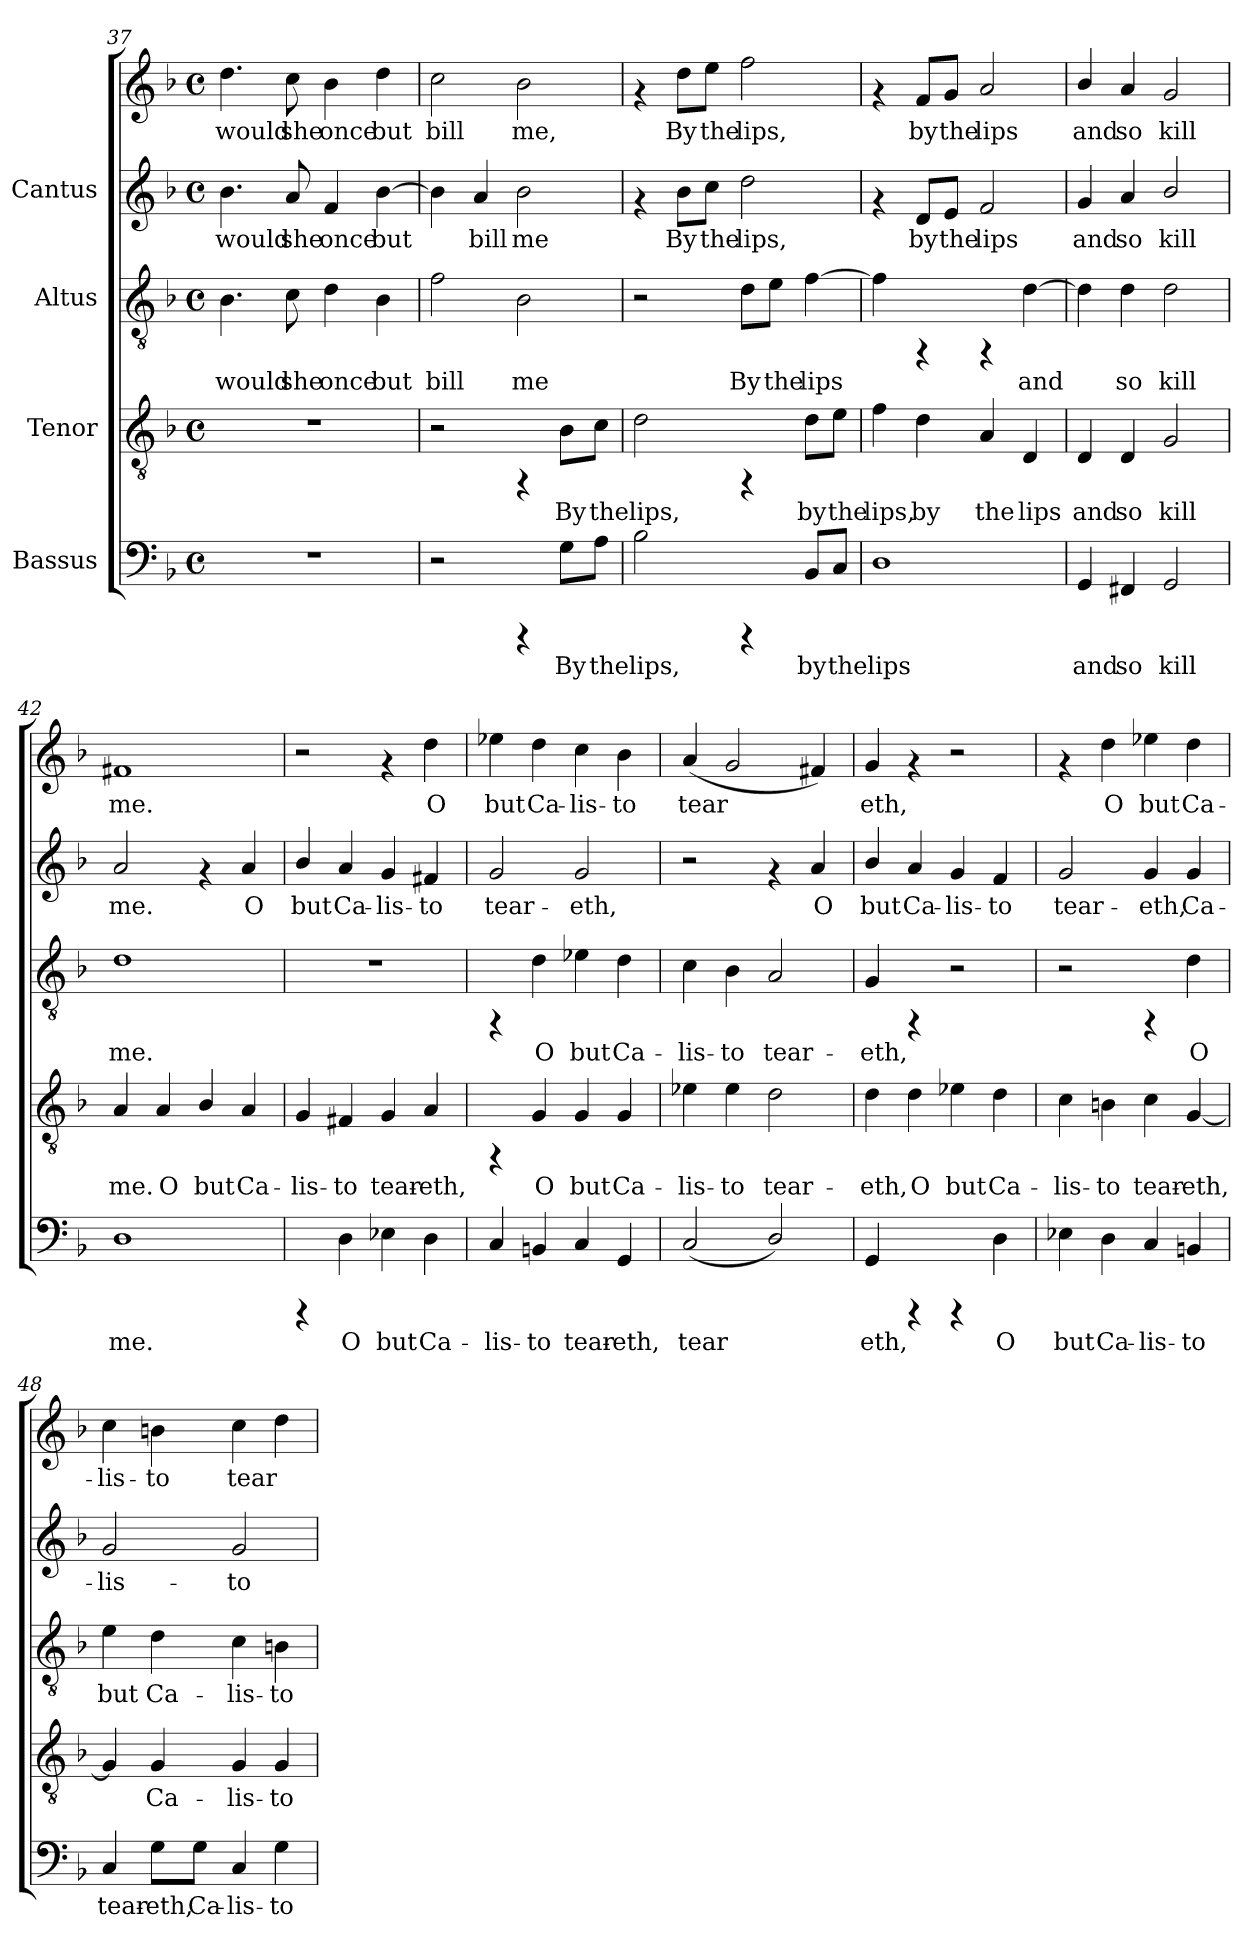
**kern	**text	**kern	**text	**kern	**text	**kern	**text	**kern	**text
*part4	*part4	*part3	*part3	*part2	*part2	*part1	*part1	*part1	*part1
*staff5	*staff5	*staff4	*staff4	*staff3	*staff3	*staff2	*staff2	*staff1	*staff1
*I"Bassus	*	*I"Tenor	*	*I"Altus	*	*I"Cantus	*	*	*
*clefF4	*	*clefGv2	*	*clefGv2	*	*clefG2	*	*clefG2	*
*k[b-]	*	*k[b-]	*	*k[b-]	*	*k[b-]	*	*k[b-]	*
*F:	*	*F:	*	*F:	*	*F:	*	*F:	*
*M4/4	*	*M4/4	*	*M4/4	*	*M4/4	*	*M4/4	*
*met(c)	*	*met(c)	*	*met(c)	*	*met(c)	*	*met(c)	*
=37	=37	=37	=37	=37	=37	=37	=37	=37	=37
!	!	!	!	!	!LO:LY:b:cj	!	!LO:LY:b:cj	!	!LO:LY:b:cj
1r	.	1r	.	4.B-\	would	4.b-\	would	4.dd\	would
!	!	!	!	!	!LO:LY:b:cj	!	!LO:LY:b:cj	!	!LO:LY:b:cj
.	.	.	.	8c\	she	8a/	she	8cc\	she
!	!	!	!	!	!LO:LY:b:cj	!	!LO:LY:b:cj	!	!LO:LY:b:cj
.	.	.	.	4d\	once	4f/	once	4b-\	once
!	!	!	!	!	!LO:LY:b:cj	!	!LO:LY:b:cj	!	!LO:LY:b:cj
.	.	.	.	4B-\	but	[>4b-\	but	4dd\	but
=38	=38	=38	=38	=38	=38	=38	=38	=38	=38
!	!	!	!	!	!LO:LY:b:cj	!	!LO:LY:b:cj	!	!LO:LY:b:cj
2r	.	2r	.	2f\	bill	4b-\]	.	2cc\	bill
!	!	!	!	!	!	!	!LO:LY:b:cj	!	!
.	.	.	.	.	.	4a/	bill	.	.
!	!	!	!	!	!LO:LY:b:cj	!	!LO:LY:b:cj	!	!LO:LY:b:cj
4rCCC	.	4rFF	.	2B-\	me	2b-\	me	2b-\	me,
!	!LO:LY:b:cj	!	!LO:LY:b:cj	!	!	!	!	!	!
8G\L	By	8B-\L	By	.	.	.	.	.	.
!	!LO:LY:b:cj	!	!LO:LY:b:cj	!	!	!	!	!	!
8A\J	the	8c\J	the	.	.	.	.	.	.
!!LO:PB:g=z
=39	=39	=39	=39	=39	=39	=39	=39	=39	=39
!	!LO:LY:b:cj	!	!LO:LY:b:cj	!	!	!	!	!	!
2B-\	lips,	2d\	lips,	2r	.	4rf	.	4rf	.
!	!	!	!	!	!	!	!LO:LY:b:cj	!	!LO:LY:b:cj
.	.	.	.	.	.	8b-\L	By	8dd\L	By
!	!	!	!	!	!	!	!LO:LY:b:cj	!	!LO:LY:b:cj
.	.	.	.	.	.	8cc\J	the	8ee\J	the
!	!	!	!	!	!LO:LY:b:cj	!	!LO:LY:b:cj	!	!LO:LY:b:cj
4rCCC	.	4rFF	.	8d\L	By	2dd\	lips,	2ff\	lips,
!	!	!	!	!	!LO:LY:b:cj	!	!	!	!
.	.	.	.	8e\J	the	.	.	.	.
!	!LO:LY:b:cj	!	!LO:LY:b:cj	!	!LO:LY:b:cj	!	!	!	!
8BB-/L	by	8d\L	by	[>4f\	lips	.	.	.	.
!	!LO:LY:b:cj	!	!LO:LY:b:cj	!	!	!	!	!	!
8C/J	the	8e\J	the	.	.	.	.	.	.
=40	=40	=40	=40	=40	=40	=40	=40	=40	=40
!	!LO:LY:b:cj	!	!LO:LY:b:cj	!	!LO:LY:b:cj	!	!	!	!
1D	lips	4f\	lips,	4f\]	.	4rf	.	4rf	.
!	!	!	!LO:LY:b:cj	!	!	!	!LO:LY:b:cj	!	!LO:LY:b:cj
.	.	4d\	by	4rFF	.	8d/L	by	8f/L	by
!	!	!	!	!	!	!	!LO:LY:b:cj	!	!LO:LY:b:cj
.	.	.	.	.	.	8e/J	the	8g/J	the
!	!	!	!LO:LY:b:cj	!	!	!	!LO:LY:b:cj	!	!LO:LY:b:cj
.	.	4A/	the	4rFF	.	2f/	lips	2a/	lips
!	!	!	!LO:LY:b:cj	!	!LO:LY:b:cj	!	!	!	!
.	.	4D/	lips	[>4d\	and	.	.	.	.
=41	=41	=41	=41	=41	=41	=41	=41	=41	=41
!	!LO:LY:b:cj	!	!LO:LY:b:cj	!	!LO:LY:b:cj	!	!LO:LY:b:cj	!	!LO:LY:b:cj
4GG/	and	4D/	and	4d\]	.	4g/	and	4b-/	and
!	!LO:LY:b:cj	!	!LO:LY:b:cj	!	!LO:LY:b:cj	!	!LO:LY:b:cj	!	!LO:LY:b:cj
4FF#X/	so	4D/	so	4d\	so	4a/	so	4a/	so
!	!LO:LY:b:cj	!	!LO:LY:b:cj	!	!LO:LY:b:cj	!	!LO:LY:b:cj	!	!LO:LY:b:cj
2GG/	kill	2G/	kill	2d\	kill	2b-/	kill	2g/	kill
=42	=42	=42	=42	=42	=42	=42	=42	=42	=42
!	!LO:LY:b:cj	!	!LO:LY:b:cj	!	!LO:LY:b:cj	!	!LO:LY:b:cj	!	!LO:LY:b:cj
1D	me.	4A/	me.	1d	me.	2a/	me.	1f#X	me.
!	!	!	!LO:LY:b:cj	!	!	!	!	!	!
.	.	4A/	O	.	.	.	.	.	.
!	!	!	!LO:LY:b:cj	!	!	!	!	!	!
.	.	4B-/	but	.	.	4rf	.	.	.
!	!	!	!LO:LY:b:cj	!	!	!	!LO:LY:b:cj	!	!
.	.	4A/	Ca-	.	.	4a/	O	.	.
!!LO:LB:g=z
=43	=43	=43	=43	=43	=43	=43	=43	=43	=43
!	!	!	!LO:LY:b:cj	!	!	!	!LO:LY:b:cj	!	!
4rCCC	.	4G/	-lis-	1r	.	4b-/	but	2r	.
!	!LO:LY:b:cj	!	!LO:LY:b:cj	!	!	!	!LO:LY:b:cj	!	!
4D\	O	4F#X/	-to	.	.	4a/	Ca-	.	.
!	!LO:LY:b:cj	!	!LO:LY:b:cj	!	!	!	!LO:LY:b:cj	!	!
4E-X\	but	4G/	tear-	.	.	4g/	-lis-	4rf	.
!	!LO:LY:b:cj	!	!LO:LY:b:cj	!	!	!	!LO:LY:b:cj	!	!LO:LY:b:cj
4D\	Ca-	4A/	-eth,	.	.	4f#X/	-to	4dd\	O
=44	=44	=44	=44	=44	=44	=44	=44	=44	=44
!	!LO:LY:b:cj	!	!	!	!	!	!LO:LY:b:cj	!	!LO:LY:b:cj
4C/	-lis-	4rFF	.	4rFF	.	2g/	tear-	4ee-X\	but
!	!LO:LY:b:cj	!	!LO:LY:b:cj	!	!LO:LY:b:cj	!	!	!	!LO:LY:b:cj
4BBn/	-to	4G/	O	4d\	O	.	.	4dd\	Ca-
!	!LO:LY:b:cj	!	!LO:LY:b:cj	!	!LO:LY:b:cj	!	!LO:LY:b:cj	!	!LO:LY:b:cj
4C/	tear-	4G/	but	4e-X\	but	2g/	-eth,	4cc\	-lis-
!	!LO:LY:b:cj	!	!LO:LY:b:cj	!	!LO:LY:b:cj	!	!	!	!LO:LY:b:cj
4GG/	-eth,	4G/	Ca-	4d\	Ca-	.	.	4b-\	-to
=45	=45	=45	=45	=45	=45	=45	=45	=45	=45
!	!LO:LY:b:cj	!	!LO:LY:b:cj	!	!LO:LY:b:cj	!	!	!	!LO:LY:b:cj
(<2C/	tear-	4e-X\	-lis-	4c\	-lis-	2r	.	(<4a/	tear-
!	!	!	!LO:LY:b:cj	!	!LO:LY:b:cj	!	!	!	!LO:LY:b:cj
.	.	4e-\	-to	4B-\	-to	.	.	2g/	--
!	!LO:LY:b:cj	!	!LO:LY:b:cj	!	!LO:LY:b:cj	!	!	!	!
2D/)	--	2d\	tear-	2A/	tear-	4rf	.	.	.
!	!	!	!	!	!	!	!LO:LY:b:cj	!	!LO:LY:b:cj
.	.	.	.	.	.	4a/	-O	4f#X/)	--
=46	=46	=46	=46	=46	=46	=46	=46	=46	=46
!	!LO:LY:b:cj	!	!LO:LY:b:cj	!	!LO:LY:b:cj	!	!LO:LY:b:cj	!	!LO:LY:b:cj
4GG/	-eth,	4d\	-eth,	4G/	-eth,	4b-/	but	4g/	eth,
!	!	!	!LO:LY:b:cj	!	!	!	!LO:LY:b:cj	!	!
4rCCC	.	4d\	O	4rFF	.	4a/	Ca-	4rf	.
!	!	!	!LO:LY:b:cj	!	!	!	!LO:LY:b:cj	!	!
4rCCC	.	4e-X\	but	2r	.	4g/	-lis-	2r	.
!	!LO:LY:b:cj	!	!LO:LY:b:cj	!	!	!	!LO:LY:b:cj	!	!
4D\	O	4d\	Ca-	.	.	4f/	-to	.	.
=47	=47	=47	=47	=47	=47	=47	=47	=47	=47
!	!LO:LY:b:cj	!	!LO:LY:b:cj	!	!	!	!LO:LY:b:cj	!	!
4E-X\	but	4c\	-lis-	2r	.	2g/	-tear-	4rf	.
!	!LO:LY:b:cj	!	!LO:LY:b:cj	!	!	!	!	!	!LO:LY:b:cj
4D\	Ca-	4Bn\	-to	.	.	.	.	4dd\	O
!	!LO:LY:b:cj	!	!LO:LY:b:cj	!	!	!	!LO:LY:b:cj	!	!LO:LY:b:cj
4C/	-lis-	4c\	tear-	4rFF	.	4g/	-eth,	4ee-X\	but
!	!LO:LY:b:cj	!	!LO:LY:b:cj	!	!LO:LY:b:cj	!	!LO:LY:b:cj	!	!LO:LY:b:cj
4BBn/	-to	[<4G/	-eth,	4d\	O	4g/	Ca-	4dd\	Ca-
!!LO:LB:g=z
=48	=48	=48	=48	=48	=48	=48	=48	=48	=48
!	!LO:LY:b:cj	!	!LO:LY:b:cj	!	!LO:LY:b:cj	!	!LO:LY:b:cj	!	!LO:LY:b:cj
4C/	tear-	4G/]	.	4e\	but	2g/	-lis-	4cc\	-lis-
!	!LO:LY:b:cj	!	!LO:LY:b:cj	!	!LO:LY:b:cj	!	!	!	!LO:LY:b:cj
8G\L	-eth,	4G/	Ca-	4d\	Ca-	.	.	4bn\	-to
!	!LO:LY:b:cj	!	!	!	!	!	!	!	!
8G\J	Ca-	.	.	.	.	.	.	.	.
!	!LO:LY:b:cj	!	!LO:LY:b:cj	!	!LO:LY:b:cj	!	!LO:LY:b:cj	!	!LO:LY:b:cj
4C/	-lis-	4G/	-lis-	4c\	-lis-	2g/	-to	4cc\	tear-
!	!LO:LY:b:cj	!	!LO:LY:b:cj	!	!LO:LY:b:cj	!	!	!	!LO:LY:b:cj
4G\	-to	4G/	-to	4Bn\	-to	.	.	4dd\	--
=	=	=	=	=	=	=	=	=	=
*-	*-	*-	*-	*-	*-	*-	*-	*-	*-
